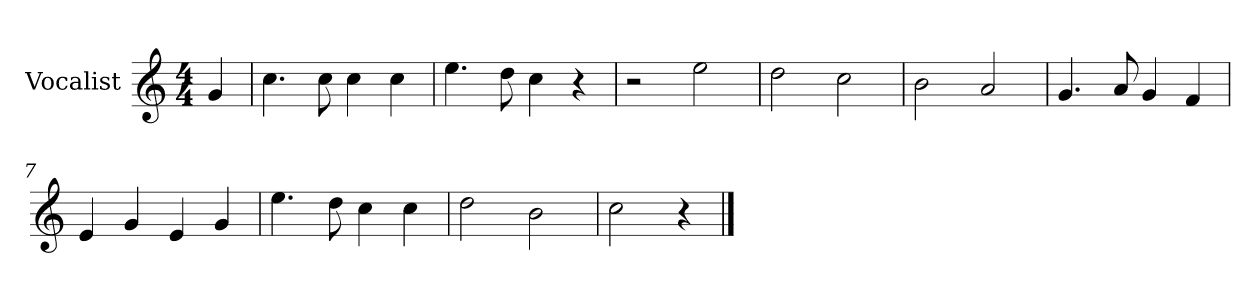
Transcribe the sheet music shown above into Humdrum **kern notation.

**kern
*part1
*staff1
*I"Vocalist
*k[]
*C:
*M4/4
=
4g
=1
4.cc
8cc
4cc
4cc
=2
4.ee
8dd
4cc
4r
=3
2r
2ee
=4
2dd
2cc
=5
2b
2a
=6
4.g
8a
4g
4f
=7
4e
4g
4e
4g
=8
4.ee
8dd
4cc
4cc
=9
2dd
2b
=10
2cc
4r
==
*-
